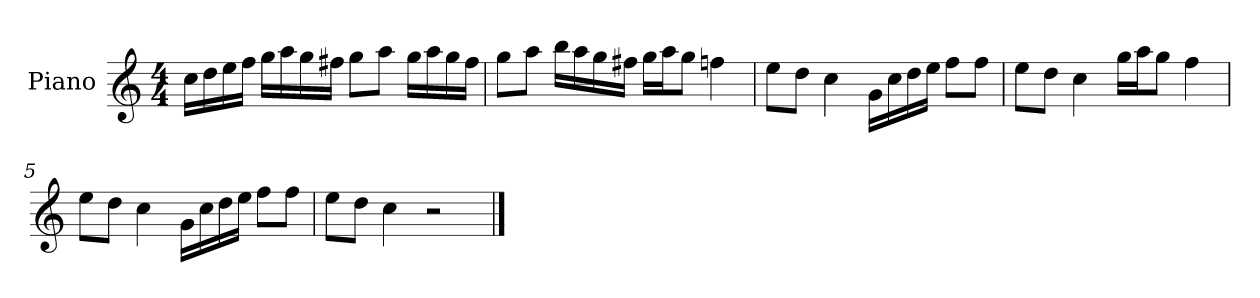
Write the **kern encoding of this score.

**kern
*part1
*staff1
*I"Piano
*I'P-no
*clefG2
*k[]
*M4/4
*MM90
=1
16cc\LL
16dd\
16ee\
16ff\JJ
16gg\LL
16aa\
16gg\
16ff#X\JJ
8gg\L
8aa\J
16gg\LL
16aa\
16gg\
16ff#\JJ
=2
8gg\L
8aa\J
16bb\LL
16aa\
16gg\
16ff#X\JJ
16gg\LL
16aa\J
8gg\J
4ffn\
=3
8ee\L
8dd\J
4cc\
16g\LL
16cc\
16dd\
16ee\JJ
8ff\L
8ff\J
!!LO:LB:g=z
=4
8ee\L
8dd\J
4cc\
16gg\LL
16aa\J
8gg\J
4ff\
=5
8ee\L
8dd\J
4cc\
16g\LL
16cc\
16dd\
16ee\JJ
8ff\L
8ff\J
=6
8ee\L
8dd\J
4cc\
2r
==
*-
